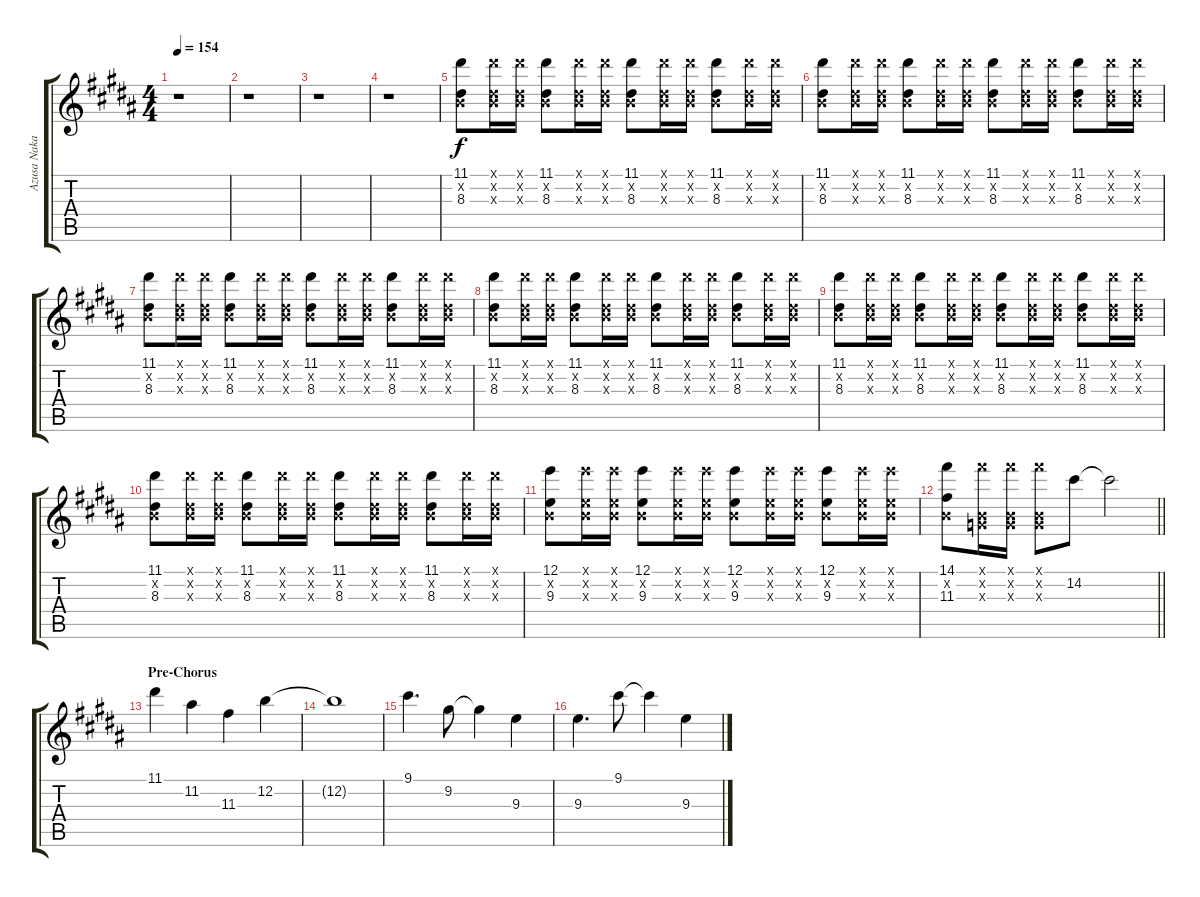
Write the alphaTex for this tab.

\track ("Azusa Nakano" "Azusa Naka") {instrument distortionguitar}
\staff {score tabs}
\tuning (E4 B3 G3 D3 A2 E2) {hide}
\ts (4 4)
\tempo 154
\clef g2
\ks b
r.1{dy f} |
r.1 |
r.1 |
r.1 |
(11.1 0.2{x} 8.3).8 (11.1{x} 0.2{x} 8.3{x}).16 (11.1{x} 0.2{x} 8.3{x}).16 (11.1 0.2{x} 8.3).8 (11.1{x} 0.2{x} 8.3{x}).16 (11.1{x} 0.2{x} 8.3{x}).16 (11.1 0.2{x} 8.3).8 (11.1{x} 0.2{x} 8.3{x}).16 (11.1{x} 0.2{x} 8.3{x}).16 (11.1 0.2{x} 8.3).8 (11.1{x} 0.2{x} 8.3{x}).16 (11.1{x} 0.2{x} 8.3{x}).16 |
(11.1 0.2{x} 8.3).8 (11.1{x} 0.2{x} 8.3{x}).16 (11.1{x} 0.2{x} 8.3{x}).16 (11.1 0.2{x} 8.3).8 (11.1{x} 0.2{x} 8.3{x}).16 (11.1{x} 0.2{x} 8.3{x}).16 (11.1 0.2{x} 8.3).8 (11.1{x} 0.2{x} 8.3{x}).16 (11.1{x} 0.2{x} 8.3{x}).16 (11.1 0.2{x} 8.3).8 (11.1{x} 0.2{x} 8.3{x}).16 (11.1{x} 0.2{x} 8.3{x}).16 |
(11.1 0.2{x} 8.3).8 (11.1{x} 0.2{x} 8.3{x}).16 (11.1{x} 0.2{x} 8.3{x}).16 (11.1 0.2{x} 8.3).8 (11.1{x} 0.2{x} 8.3{x}).16 (11.1{x} 0.2{x} 8.3{x}).16 (11.1 0.2{x} 8.3).8 (11.1{x} 0.2{x} 8.3{x}).16 (11.1{x} 0.2{x} 8.3{x}).16 (11.1 0.2{x} 8.3).8 (11.1{x} 0.2{x} 8.3{x}).16 (11.1{x} 0.2{x} 8.3{x}).16 |
(11.1 0.2{x} 8.3).8 (11.1{x} 0.2{x} 8.3{x}).16 (11.1{x} 0.2{x} 8.3{x}).16 (11.1 0.2{x} 8.3).8 (11.1{x} 0.2{x} 8.3{x}).16 (11.1{x} 0.2{x} 8.3{x}).16 (11.1 0.2{x} 8.3).8 (11.1{x} 0.2{x} 8.3{x}).16 (11.1{x} 0.2{x} 8.3{x}).16 (11.1 0.2{x} 8.3).8 (11.1{x} 0.2{x} 8.3{x}).16 (11.1{x} 0.2{x} 8.3{x}).16 |
(11.1 0.2{x} 8.3).8 (11.1{x} 0.2{x} 8.3{x}).16 (11.1{x} 0.2{x} 8.3{x}).16 (11.1 0.2{x} 8.3).8 (11.1{x} 0.2{x} 8.3{x}).16 (11.1{x} 0.2{x} 8.3{x}).16 (11.1 0.2{x} 8.3).8 (11.1{x} 0.2{x} 8.3{x}).16 (11.1{x} 0.2{x} 8.3{x}).16 (11.1 0.2{x} 8.3).8 (11.1{x} 0.2{x} 8.3{x}).16 (11.1{x} 0.2{x} 8.3{x}).16 |
(11.1 0.2{x} 8.3).8 (11.1{x} 0.2{x} 8.3{x}).16 (11.1{x} 0.2{x} 8.3{x}).16 (11.1 0.2{x} 8.3).8 (11.1{x} 0.2{x} 8.3{x}).16 (11.1{x} 0.2{x} 8.3{x}).16 (11.1 0.2{x} 8.3).8 (11.1{x} 0.2{x} 8.3{x}).16 (11.1{x} 0.2{x} 8.3{x}).16 (11.1 0.2{x} 8.3).8 (11.1{x} 0.2{x} 8.3{x}).16 (11.1{x} 0.2{x} 8.3{x}).16 |
(12.1 0.2{x} 9.3).8 (12.1{x} 0.2{x} 9.3{x}).16 (12.1{x} 0.2{x} 9.3{x}).16 (12.1 0.2{x} 9.3).8 (12.1{x} 0.2{x} 9.3{x}).16 (12.1{x} 0.2{x} 9.3{x}).16 (12.1 0.2{x} 9.3).8 (12.1{x} 0.2{x} 9.3{x}).16 (12.1{x} 0.2{x} 9.3{x}).16 (12.1 0.2{x} 9.3).8 (12.1{x} 0.2{x} 9.3{x}).16 (12.1{x} 0.2{x} 9.3{x}).16 |
\barLineRight lightlight
(14.1 0.2{x} 11.3).8 (14.1{x} 0.2{x} 0.3{x}).16 (14.1{x} 0.2{x} 0.3{x}).16 (14.1{x} 0.2{x} 0.3{x}).8 14.2.8 14.2{t}.2 |
\section ("" "Pre-Chorus")
11.1.4 11.2.4 11.3.4 12.2.4 |
12.2{t}.1 |
9.1.4{d} 9.2.8 9.2{t}.4 9.3.4 |
9.3.4{d} 9.1.8 9.1{t}.4 9.3.4
